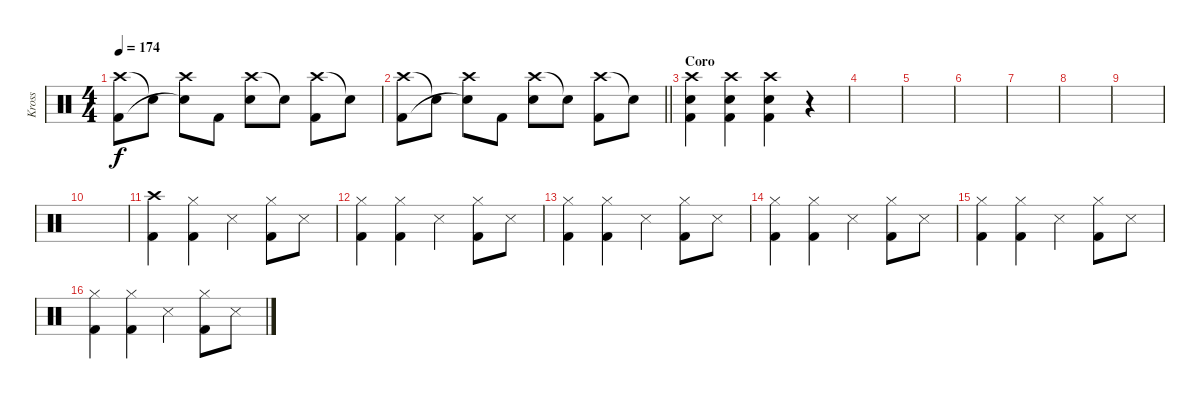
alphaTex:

\track ("Kross" "Kross") {instrument percussion}
\staff
\articulation defaults
\ts (4 4)
\tempo 174
\clef neutral
\ks c
("Crash high (hit)" "Kick (hit) 2").8{dy f} "Snare (hit)"{t}.8 ("Crash high (hit)" "Snare (hit)"{t}).8 "Kick (hit) 2".8 ("Crash high (hit)" "Electric Snare (hit)").8 "Snare (hit)"{t}.8 ("Crash high (hit)" "Kick (hit) 2").8 "Snare (hit)"{t}.8 |
\barLineRight lightlight
("Crash high (hit)" "Kick (hit) 2").8 "Snare (hit)"{t}.8 ("Crash high (hit)" "Snare (hit)"{t}).8 "Kick (hit) 2".8 ("Crash high (hit)" "Electric Snare (hit)").8 "Snare (hit)"{t}.8 ("Crash high (hit)" "Kick (hit) 2").8 "Snare (hit)"{t}.8 |
\section ("" "Coro")
("Electric Snare (hit)" "Kick (hit) 2" "Crash high (hit)").4 ("Electric Snare (hit)" "Kick (hit) 2" "Crash high (hit)").4 ("Electric Snare (hit)" "Kick (hit) 2" "Crash high (hit)").4 r.4 |
|
|
|
|
|
|
|
("Crash high (hit)" "Kick (hit) 2").4 ("Hi-Hat (closed)" "Kick (hit) 2").4 "Snare (side stick) 3".4 ("Hi-Hat (closed)" "Kick (hit) 2").8 "Snare (side stick) 3".8 |
("Hi-Hat (closed)" "Kick (hit) 2").4 ("Hi-Hat (closed)" "Kick (hit) 2").4 "Snare (side stick) 3".4 ("Hi-Hat (closed)" "Kick (hit) 2").8 "Snare (side stick) 3".8 |
("Hi-Hat (closed)" "Kick (hit) 2").4 ("Hi-Hat (closed)" "Kick (hit) 2").4 "Snare (side stick) 3".4 ("Hi-Hat (closed)" "Kick (hit) 2").8 "Snare (side stick) 3".8 |
("Hi-Hat (closed)" "Kick (hit) 2").4 ("Hi-Hat (closed)" "Kick (hit) 2").4 "Snare (side stick) 3".4 ("Hi-Hat (closed)" "Kick (hit) 2").8 "Snare (side stick) 3".8 |
("Hi-Hat (closed)" "Kick (hit) 2").4 ("Hi-Hat (closed)" "Kick (hit) 2").4 "Snare (side stick) 3".4 ("Hi-Hat (closed)" "Kick (hit) 2").8 "Snare (side stick) 3".8 |
("Hi-Hat (closed)" "Kick (hit) 2").4 ("Hi-Hat (closed)" "Kick (hit) 2").4 "Snare (side stick) 3".4 ("Hi-Hat (closed)" "Kick (hit) 2").8 "Snare (side stick) 3".8
